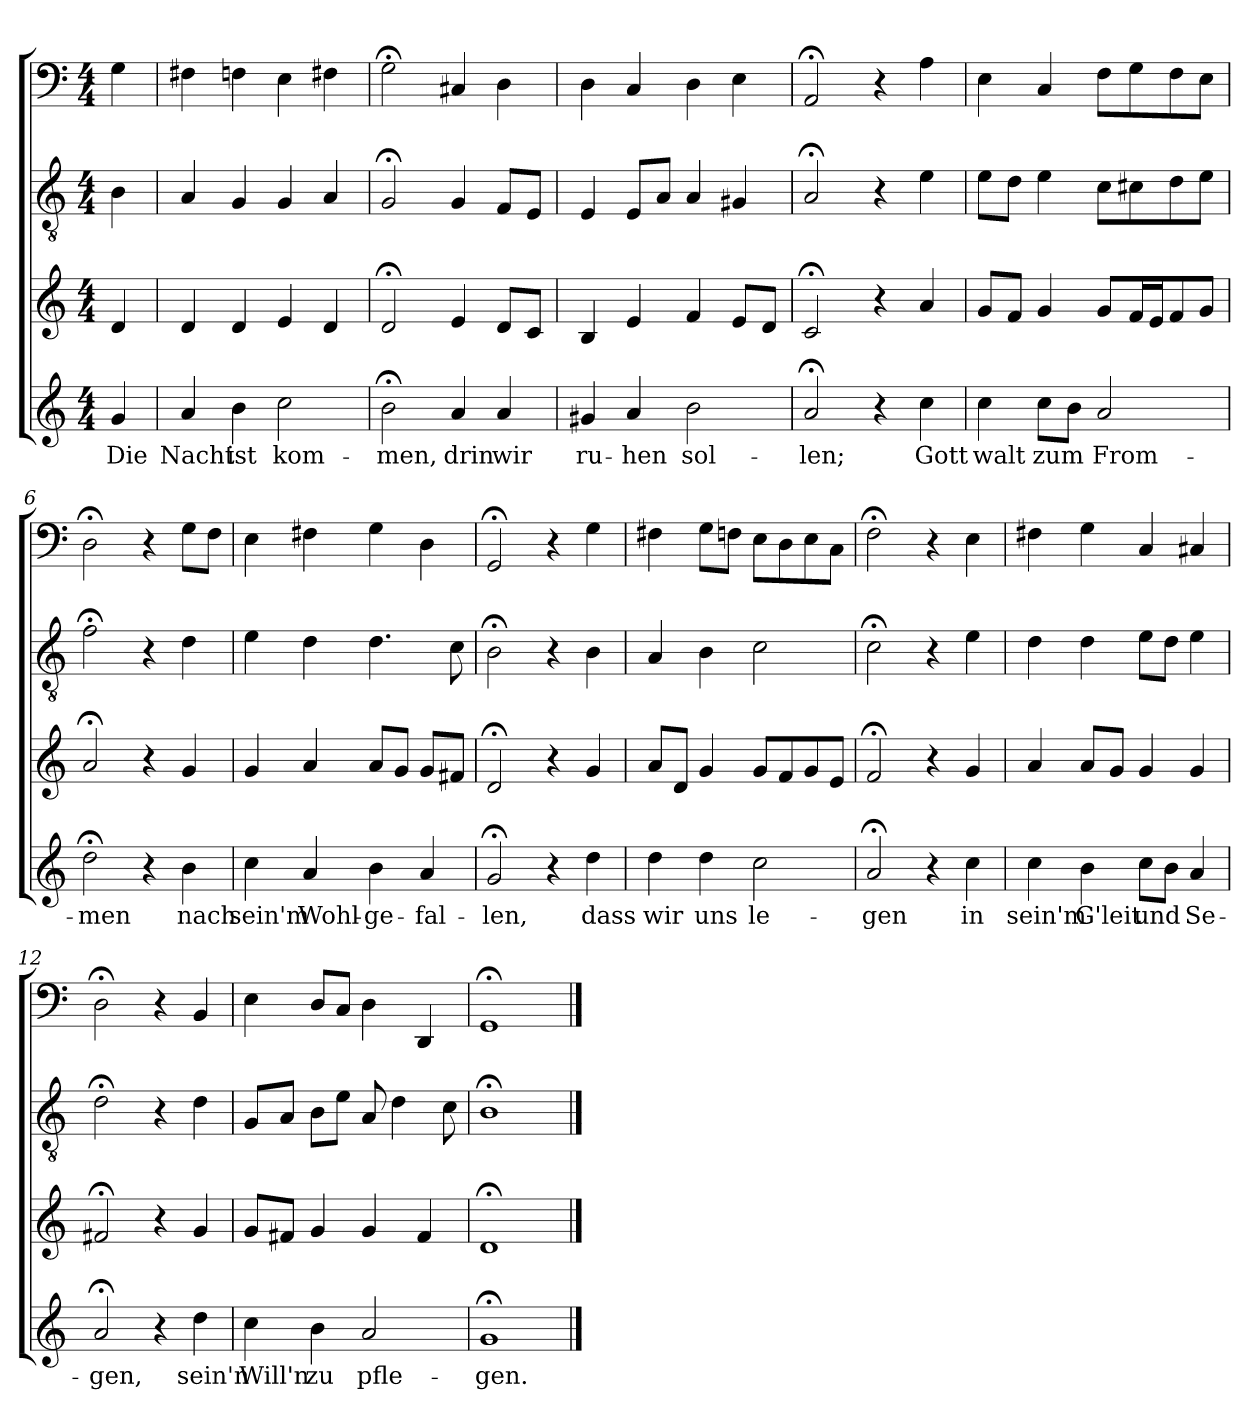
**kern	**text	**kern	**kern	**kern
*part4	*part4	*part3	*part2	*part1
*staff4	*staff4	*staff3	*staff2	*staff1
*clefG2	*	*clefG2	*clefGv2	*clefF4
*k[]	*	*k[]	*k[]	*k[]
*C:	*	*C:	*C:	*C:
*M4/4	*	*M4/4	*M4/4	*M4/4
=	=	=	=	=
4g	Die	4d	4B	4G
=1	=1	=1	=1	=1
4a	Nacht	4d	4A	4F#X
4b	ist	4d	4G	4Fn
2cc	kom-	4e	4G	4E
.	.	4d	4A	4F#X
=2	=2	=2	=2	=2
2b;<	-men,	2d;<	2G;<	2G;<
4a	drin	4e	4G	4C#X
4a	wir	8dL	8FL	4D
.	.	8cJ	8EJ	.
=3	=3	=3	=3	=3
4g#X	ru-	4B	4E	4D
4a	-hen	4e	8EL	4C
.	.	.	8AJ	.
2b	sol-	4f	4A	4D
.	.	8eL	4G#X	4E
.	.	8dJ	.	.
=4	=4	=4	=4	=4
2a;<	-len;	2c;<	2A;<	2AA;<
4r	.	4r	4r	4r
4cc	Gott	4a	4e	4A
=5	=5	=5	=5	=5
4cc	walt	8gL	8eL	4E
.	.	8fJ	8dJ	.
8ccL	zum	4g	4e	4C
8bJ	.	.	.	.
2a	From-	8gL	8cL	8FL
.	.	16fL	8c#X	8G
.	.	16eJ	.	.
.	.	8f	8d	8F
.	.	8gJ	8eJ	8EJ
=6	=6	=6	=6	=6
2dd;<	-men	2a;<	2f;<	2D;<
4r	.	4r	4r	4r
4b	nach	4g	4d	8GL
.	.	.	.	8FJ
=7	=7	=7	=7	=7
4cc	sein'm	4g	4e	4E
4a	Wohl-	4a	4d	4F#X
4b	-ge-	8aL	4.d	4G
.	.	8gJ	.	.
4a	-fal-	8gL	.	4D
.	.	8f#XJ	8c	.
=8	=8	=8	=8	=8
2g;<	-len,	2d;<	2B;<	2GG;<
4r	.	4r	4r	4r
4dd	dass	4g	4B	4G
=9	=9	=9	=9	=9
4dd	wir	8aL	4A	4F#X
.	.	8dJ	.	.
4dd	uns	4g	4B	8GL
.	.	.	.	8FnJ
2cc	le-	8gL	2c	8EL
.	.	8f	.	8D
.	.	8g	.	8E
.	.	8eJ	.	8CJ
=10	=10	=10	=10	=10
2a;<	-gen	2f;<	2c;<	2F;<
4r	.	4r	4r	4r
4cc	in	4g	4e	4E
=11	=11	=11	=11	=11
4cc	sein'm	4a	4d	4F#X
4b	G'leit	8aL	4d	4G
.	.	8gJ	.	.
8ccL	und	4g	8eL	4C
8bJ	.	.	8dJ	.
4a	Se-	4g	4e	4C#X
=12	=12	=12	=12	=12
2a;<	-gen,	2f#X;<	2d;<	2D;<
4r	.	4r	4r	4r
4dd	sein'n	4g	4d	4BB
=13	=13	=13	=13	=13
4cc	Will'n	8gL	8GL	4E
.	.	8f#XJ	8AJ	.
4b	zu	4g	8BL	8DL
.	.	.	8eJ	8CJ
2a	pfle-	4g	8A	4D
.	.	.	4d	.
.	.	4f#	.	4DD
.	.	.	8c	.
=14	=14	=14	=14	=14
1g;<	-gen.	1d;<	1B;<	1GG;<
==	==	==	==	==
*-	*-	*-	*-	*-
